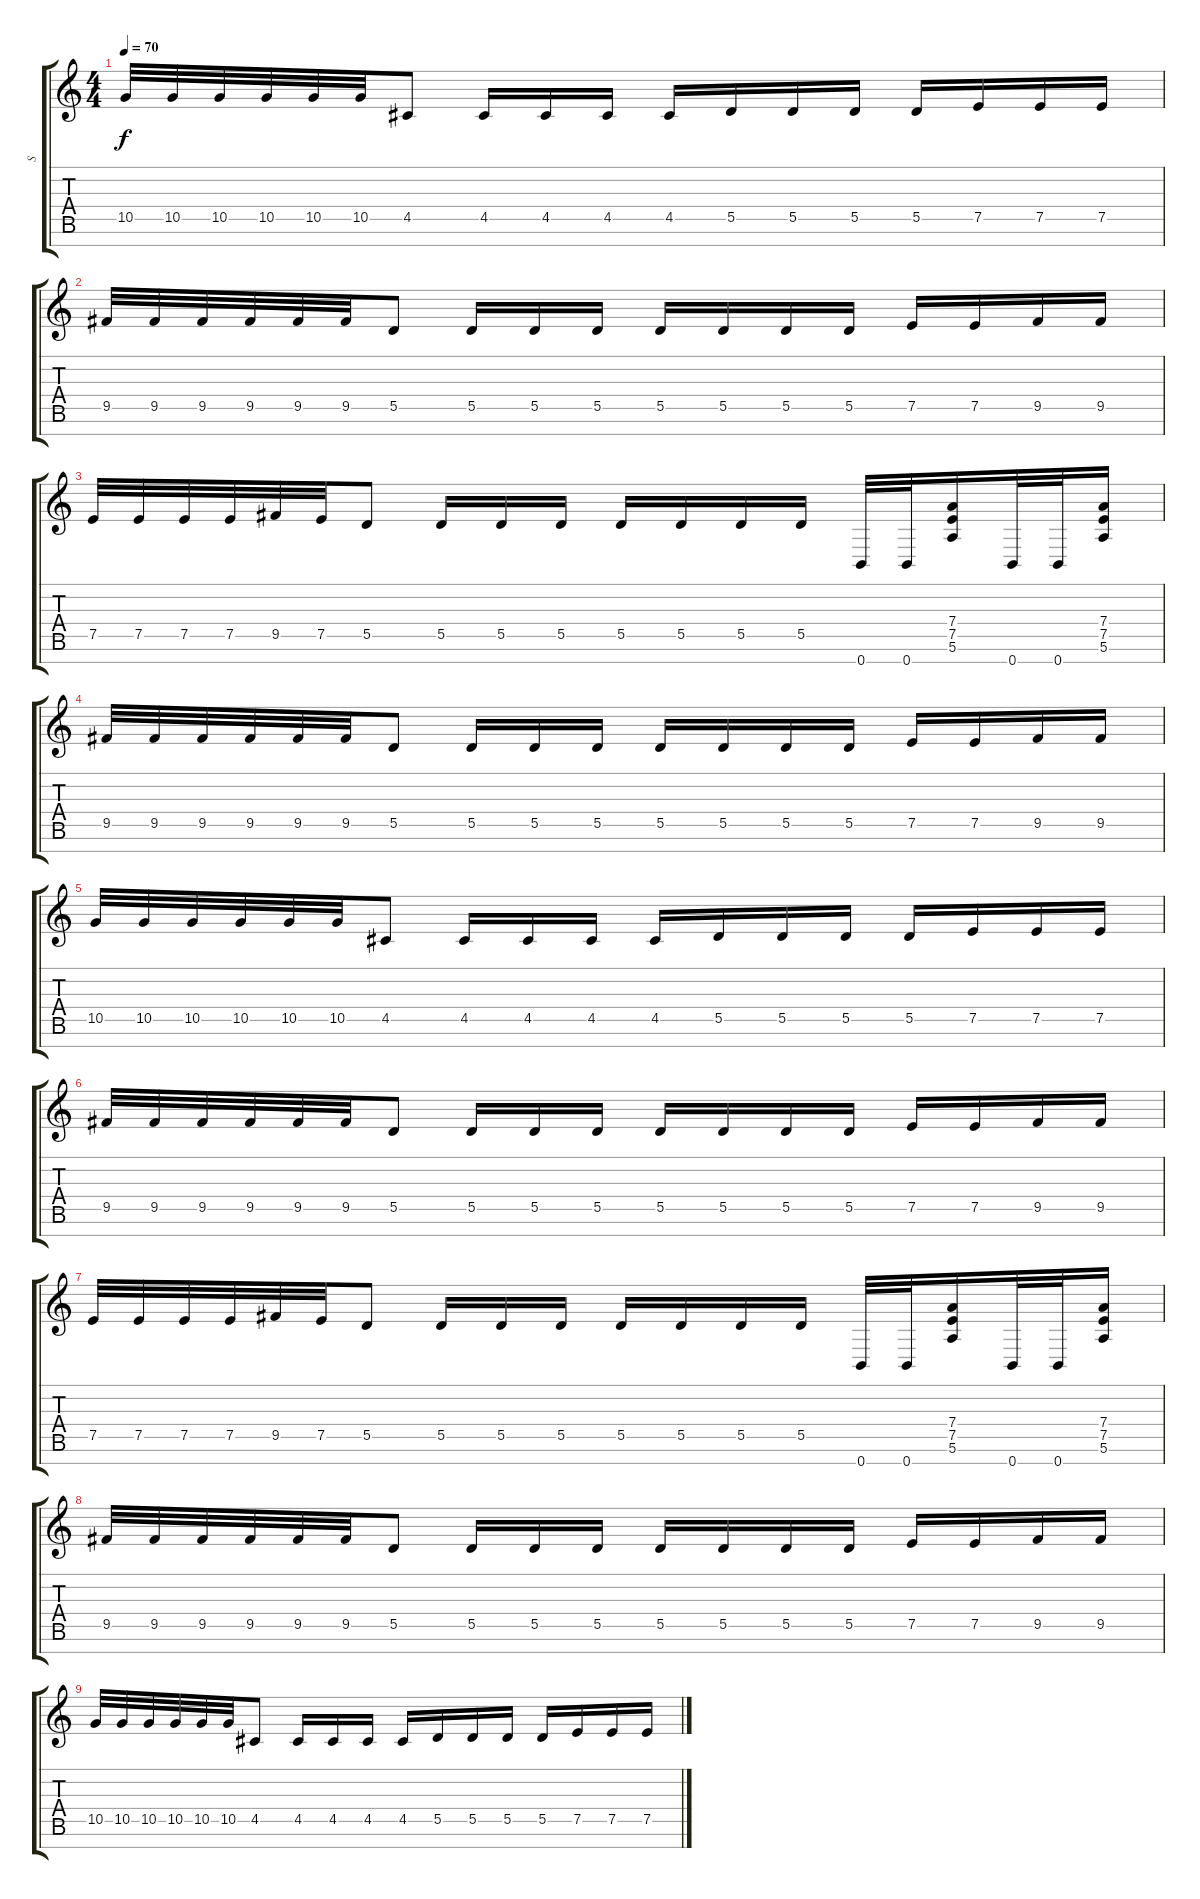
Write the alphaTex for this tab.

\track ("S" "S") {instrument distortionguitar}
\staff {score tabs}
\tuning (E4 B3 G3 D3 A2 E2 B1) {hide}
\ts (4 4)
\tempo 70
\clef g2
\ks c
10.5.32{dy f} 10.5.32 10.5.32 10.5.32 10.5.32 10.5.32 4.5.8 4.5.16 4.5.16 4.5.16 4.5.16 5.5.16 5.5.16 5.5.16 5.5.16 7.5.16 7.5.16 7.5.16 |
9.5.32 9.5.32 9.5.32 9.5.32 9.5.32 9.5.32 5.5.8 5.5.16 5.5.16 5.5.16 5.5.16 5.5.16 5.5.16 5.5.16 7.5.16 7.5.16 9.5.16 9.5.16 |
7.5.32 7.5.32 7.5.32 7.5.32 9.5.32 7.5.32 5.5.8 5.5.16 5.5.16 5.5.16 5.5.16 5.5.16 5.5.16 5.5.16 0.7.32 0.7.32 (7.4 7.5 5.6).16 0.7.32 0.7.32 (7.4 7.5 5.6).16 |
9.5.32{volume 4} 9.5.32 9.5.32 9.5.32 9.5.32 9.5.32 5.5.8 5.5.16 5.5.16 5.5.16 5.5.16 5.5.16 5.5.16 5.5.16 7.5.16 7.5.16 9.5.16 9.5.16 |
10.5.32 10.5.32 10.5.32 10.5.32 10.5.32 10.5.32 4.5.8 4.5.16 4.5.16 4.5.16 4.5.16 5.5.16 5.5.16 5.5.16 5.5.16 7.5.16 7.5.16 7.5.16 |
9.5.32 9.5.32 9.5.32 9.5.32 9.5.32 9.5.32 5.5.8 5.5.16 5.5.16 5.5.16 5.5.16 5.5.16 5.5.16 5.5.16 7.5.16 7.5.16 9.5.16 9.5.16 |
7.5.32 7.5.32 7.5.32 7.5.32 9.5.32 7.5.32 5.5.8 5.5.16 5.5.16 5.5.16 5.5.16 5.5.16 5.5.16 5.5.16 0.7.32 0.7.32 (7.4 7.5 5.6).16 0.7.32 0.7.32 (7.4 7.5 5.6).16 |
9.5.32{volume 0} 9.5.32 9.5.32 9.5.32 9.5.32 9.5.32 5.5.8 5.5.16 5.5.16 5.5.16 5.5.16 5.5.16 5.5.16 5.5.16 7.5.16 7.5.16 9.5.16 9.5.16 |
10.5.32 10.5.32 10.5.32 10.5.32 10.5.32 10.5.32 4.5.8 4.5.16 4.5.16 4.5.16 4.5.16 5.5.16 5.5.16 5.5.16 5.5.16 7.5.16 7.5.16 7.5.16
